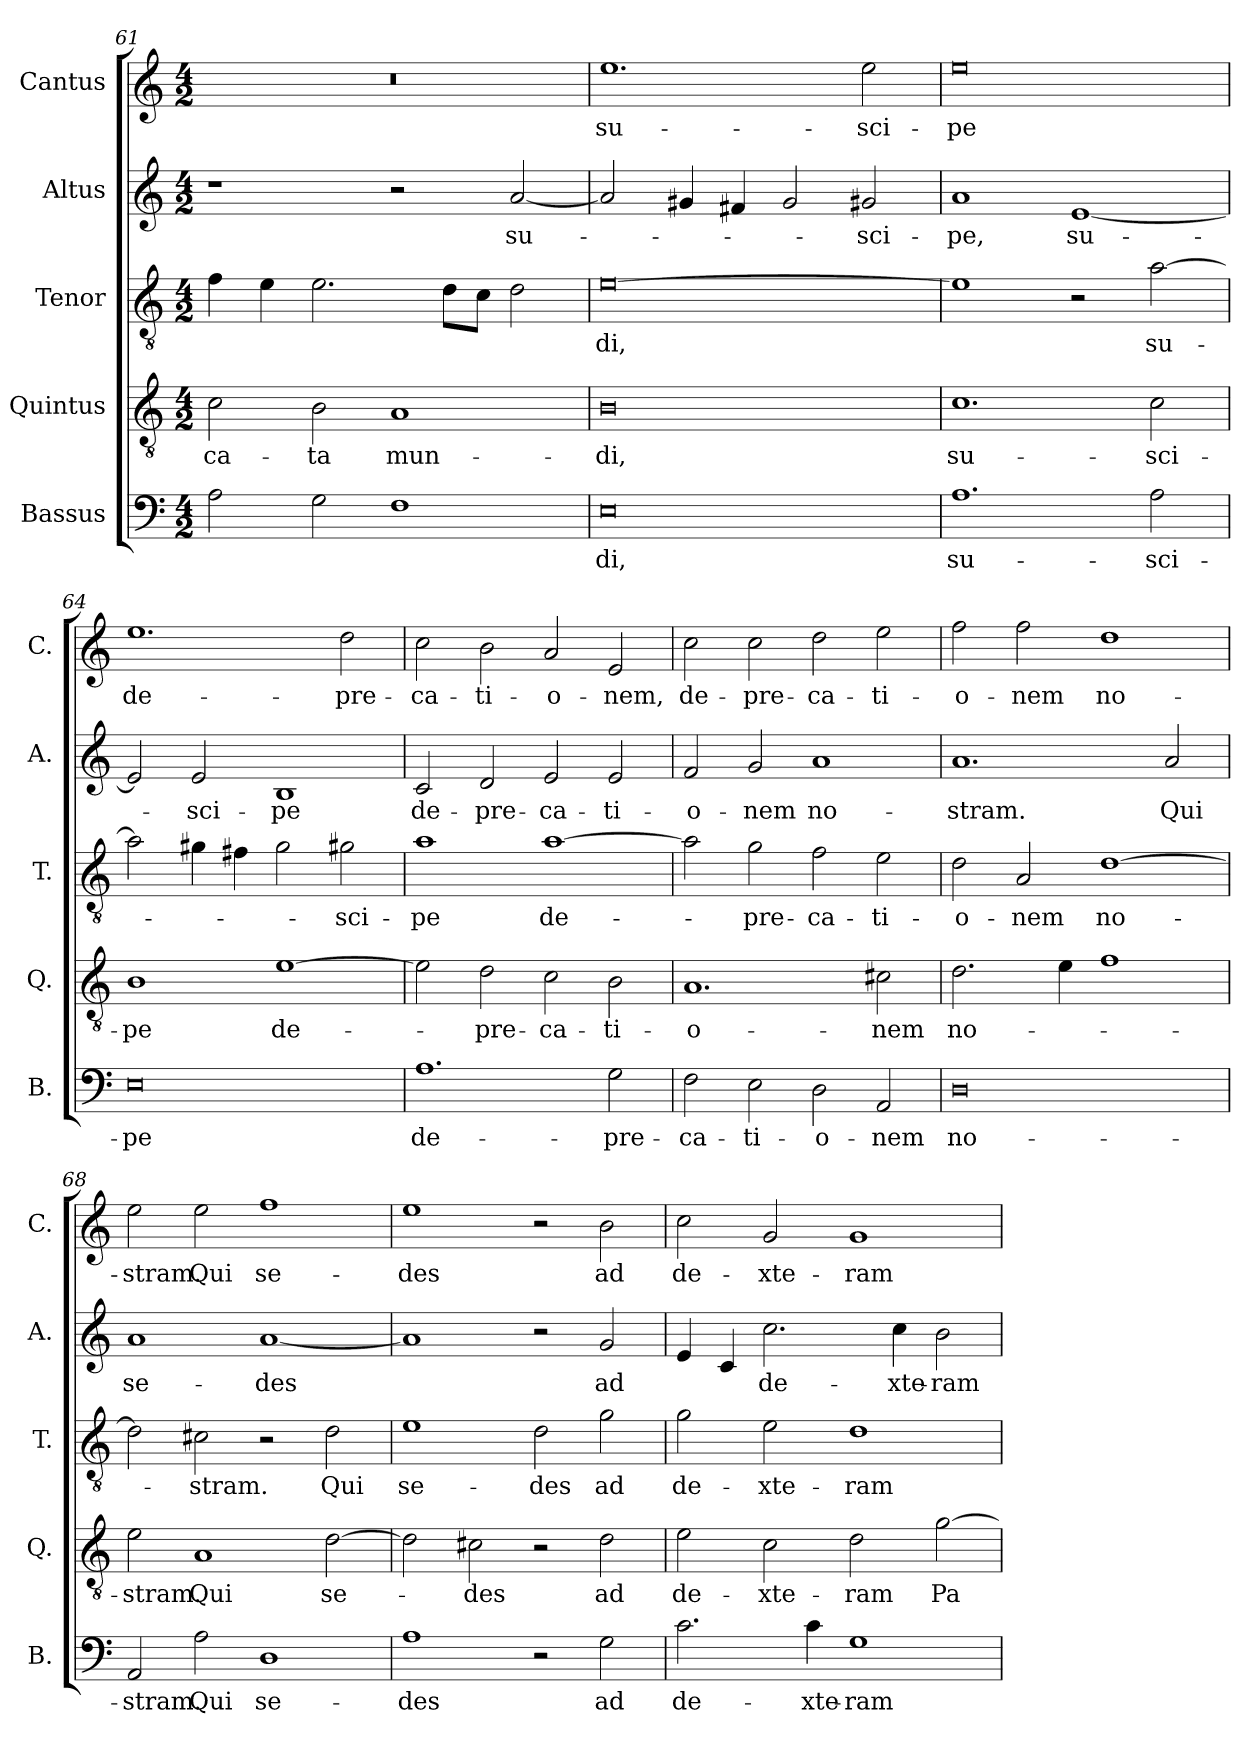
**kern	**text	**kern	**text	**kern	**text	**kern	**text	**kern	**text
*part5	*part5	*part4	*part4	*part3	*part3	*part2	*part2	*part1	*part1
*staff5	*staff5	*staff4	*staff4	*staff3	*staff3	*staff2	*staff2	*staff1	*staff1
*I"Bassus	*	*I"Quintus	*	*I"Tenor	*	*I"Altus	*	*I"Cantus	*
*I'B.	*	*I'Q.	*	*I'T.	*	*I'A.	*	*I'C.	*
*clefF4	*	*clefGv2	*	*clefGv2	*	*clefG2	*	*clefG2	*
*	*	*ITrd7c12	*	*ITrd7c12	*	*	*	*	*
*k[]	*	*k[]	*	*k[]	*	*k[]	*	*k[]	*
*C:	*	*C:	*	*C:	*	*C:	*	*C:	*
*M4/2	*	*M4/2	*	*M4/2	*	*M4/2	*	*M4/2	*
=61	=61	=61	=61	=61	=61	=61	=61	=61	=61
2A\	.	2C\	-ca-	4F\	.	1r	.	0r	.
.	.	.	.	4E\	.	.	.	.	.
2G\	.	2BB\	-ta	2.E\	.	.	.	.	.
1F\	.	1AA/	mun-	.	.	2r	.	.	.
.	.	.	.	8D\L	.	.	.	.	.
.	.	.	.	8C\J	.	.	.	.	.
.	.	.	.	2D\	.	[2a/	su-	.	.
=62	=62	=62	=62	=62	=62	=62	=62	=62	=62
0E\	-di,	0BB\	-di,	[0E\	-di,	2a/]	.	1.ee\	su-
.	.	.	.	.	.	4g#/	.	.	.
.	.	.	.	.	.	4f#/	.	.	.
.	.	.	.	.	.	2g#/	.	.	.
.	.	.	.	.	.	2g#X/	-sci-	2ee\	-sci-
=63	=63	=63	=63	=63	=63	=63	=63	=63	=63
1.A\	su-	1.C\	su-	1E\]	.	1a/	-pe,	0ee\	-pe
.	.	.	.	2r	.	[1e/	su-	.	.
2A\	-sci-	2C\	-sci-	[2A\	su-	.	.	.	.
=64	=64	=64	=64	=64	=64	=64	=64	=64	=64
0E\	-pe	1BB\	-pe	2A\]	.	2e/]	.	1.ee\	de-
.	.	.	.	4G#\	.	2e/	-sci-	.	.
.	.	.	.	4F#\	.	.	.	.	.
.	.	[1E\	de-	2G#\	.	1B/	-pe	.	.
.	.	.	.	2G#X\	-sci-	.	.	2dd\	-pre-
=65	=65	=65	=65	=65	=65	=65	=65	=65	=65
1.A\	de-	2E\]	.	1A\	-pe	2c/	de-	2cc\	-ca-
.	.	2D\	-pre-	.	.	2d/	-pre-	2b\	-ti-
.	.	2C\	-ca-	[1A\	de-	2e/	-ca-	2a/	-o-
2G\	-pre-	2BB\	-ti-	.	.	2e/	-ti-	2e/	-nem,
=66	=66	=66	=66	=66	=66	=66	=66	=66	=66
2F\	-ca-	1.AA/	-o-	2A\]	.	2f/	-o-	2cc\	de-
2E\	-ti-	.	.	2G\	-pre-	2g/	-nem	2cc\	-pre-
2D\	-o-	.	.	2F\	-ca-	1a/	no-	2dd\	-ca-
2AA/	-nem	2C#X\	-nem	2E\	-ti-	.	.	2ee\	-ti-
=67	=67	=67	=67	=67	=67	=67	=67	=67	=67
0D\	no-	2.D\	no-	2D\	-o-	1.a/	-stram.	2ff\	-o-
.	.	.	.	2AA/	-nem	.	.	2ff\	-nem
.	.	4E\	.	.	.	.	.	.	.
.	.	1F\	.	[1D\	no-	.	.	1dd\	no-
.	.	.	.	.	.	2a/	Qui	.	.
=68	=68	=68	=68	=68	=68	=68	=68	=68	=68
2AA/	-stram.	2E\	-stram.	2D\]	.	1a/	se-	2ee\	-stram.
2A\	Qui	1AA/	Qui	2C#X\	-stram.	.	.	2ee\	Qui
1D\	se-	.	.	2r	.	[1a/	-des	1ff\	se-
.	.	[2D\	se-	2D\	Qui	.	.	.	.
=69	=69	=69	=69	=69	=69	=69	=69	=69	=69
1A\	-des	2D\]	.	1E\	se-	1a/]	.	1ee\	-des
.	.	2C#X\	-des	.	.	.	.	.	.
2r	.	2r	.	2D\	-des	2r	.	2r	.
2G\	ad	2D\	ad	2G\	ad	2g/	ad	2b\	ad
=70	=70	=70	=70	=70	=70	=70	=70	=70	=70
2.c\	de-	2E\	de-	2G\	de-	4e/	.	2cc\	de-
.	.	.	.	.	.	4c/	.	.	.
.	.	2C\	-xte-	2E\	-xte-	2.cc\	de-	2g/	-xte-
4c\	-xte-	.	.	.	.	.	.	.	.
1G\	-ram	2D\	-ram	1D\	-ram	.	.	1g/	-ram
.	.	.	.	.	.	4cc\	-xte-	.	.
.	.	[2G\	Pa-	.	.	2b\	-ram	.	.
=	=	=	=	=	=	=	=	=	=
*-	*-	*-	*-	*-	*-	*-	*-	*-	*-
